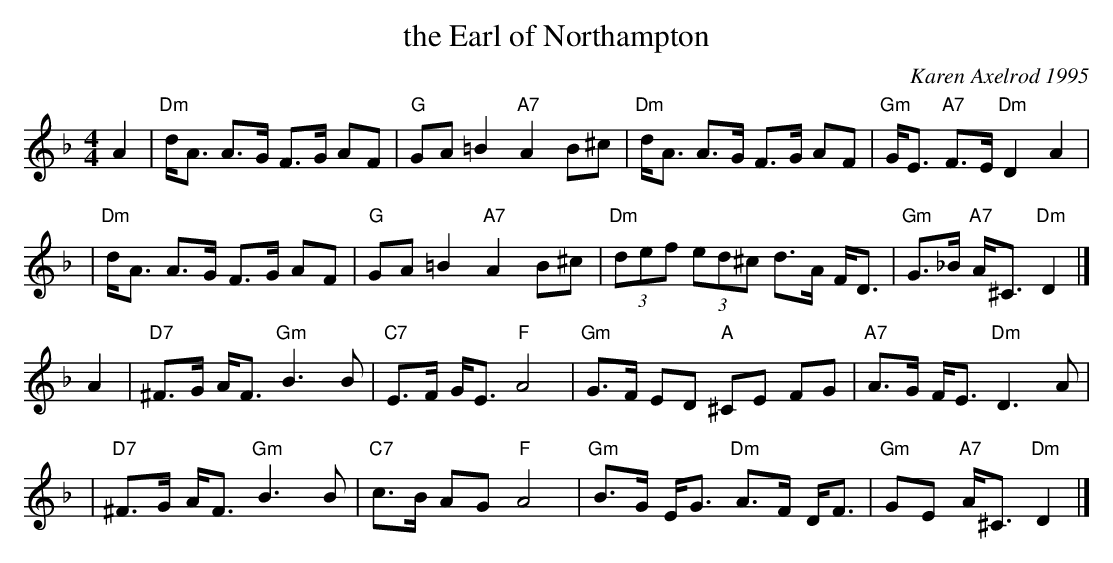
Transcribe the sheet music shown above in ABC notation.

X:1
T: the Earl of Northampton
C: Karen Axelrod 1995
M: 4/4
L: 1/8
K: Dm
A2 \
| "Dm"d<A A>G F>G AF | "G"GA =B2 "A7"A2B^c | "Dm"d<A A>G F>G AF | "Gm"G<E "A7"F>E "Dm"D2A2 |
| "Dm"d<A A>G F>G AF | "G"GA =B2 "A7"A2B^c | "Dm"(3def (3ed^c d>A F<D | "Gm"G>_B "A7"A<^C "Dm"D2 |]
A2 \
| "D7"^F>G A<F "Gm"B3 B | "C7"E>F G<E "F"A4 | "Gm"G>F ED "A"^CE FG | "A7"A>G F<E "Dm"D3 A |
| "D7"^F>G A<F "Gm"B3 B | "C7"c>B AG "F"A4 | "Gm"B>G E<G "Dm"A>F D<F | "Gm"GE "A7"A<^C "Dm"D2 |]
